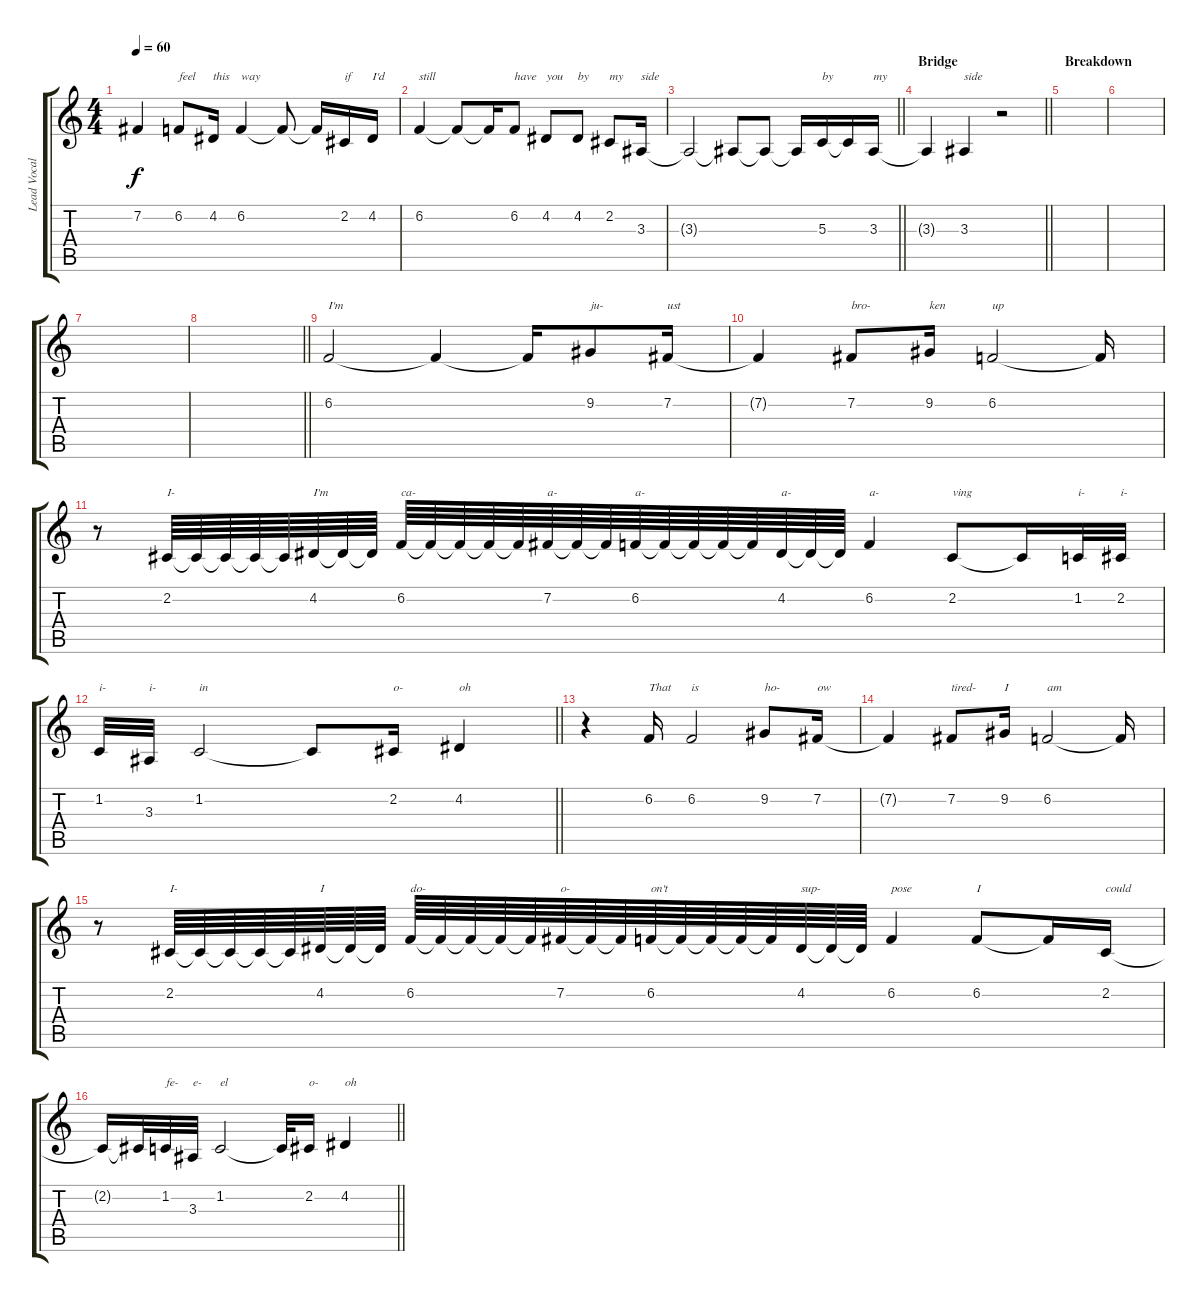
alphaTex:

\track ("Lead Vocals" "Lead Vocal") {instrument altosax}
\staff {score tabs}
\tuning (E4 B3 G3 D3 A2 E2) {hide}
\ts (4 4)
\tempo 60
\clef g2
\ks c
7.2{t}.4{dy f} 6.2.8{txt "feel"} 4.2.16{txt "this"} 6.2.4{txt "way"} 6.2{t}.8 6.2{t}.16 2.2.16{txt "if"} 4.2.16{txt "I'd"} |
6.2.4{txt "still"} 6.2{t}.8 6.2{t}.16 6.2.8{txt "have"} 4.2.8{txt "you"} 4.2.8{txt "by"} 2.2.8{txt "my"} 3.3.16{txt "side"} |
\barLineRight lightlight
3.3{t}.2 3.3{t}.8 3.3{t}.8 3.3{t}.16 5.3.16{txt "by"} 5.3{t}.16 3.3.16{txt "my"} |
\section ("" "Bridge")
\barLineRight lightlight
3.3{t}.4 3.3.4{txt "side"} r.2 |
\section ("" "Breakdown")
|
|
|
\barLineRight lightlight
|
6.2.2{txt "I'm"} 6.2{t}.4 6.2{t}.16 9.2.8{txt "ju-"} 7.2.16{txt "ust"} |
7.2{t}.4 7.2.8{txt "bro-"} 9.2.16{txt "ken"} 6.2.2{txt "up"} 6.2{t}.16 |
r.8 2.2.64{txt "I-"} 2.2{t}.64 2.2{t}.64 2.2{t}.64 2.2{t}.64 4.2.64{txt "I'm"} 4.2{t}.64 4.2{t}.64 6.2.64{txt "ca-"} 6.2{t}.64 6.2{t}.64 6.2{t}.64 6.2{t}.64 7.2.64{txt "a-"} 7.2{t}.64 7.2{t}.64 6.2.64{txt "a-"} 6.2{t}.64 6.2{t}.64 6.2{t}.64 6.2{t}.64 4.2.64{txt "a-"} 4.2{t}.64 4.2{t}.64 6.2.4{txt "a-"} 2.2.8{txt "ving"} 2.2{t}.16 1.2.32{txt "i-"} 2.2.32{txt "i-"} |
\barLineRight lightlight
1.2.32{txt "i-"} 3.3.32{txt "i-"} 1.2.2{txt "in"} 1.2{t}.8 2.2.16{txt "o-"} 4.2.4{txt "oh"} |
r.4 6.2.16{txt "That"} 6.2.2{txt "is"} 9.2.8{txt "ho-"} 7.2.16{txt "ow"} |
7.2{t}.4 7.2.8{txt "tired-"} 9.2.16{txt "I"} 6.2.2{txt "am"} 6.2{t}.16 |
r.8 2.2.64{txt "I-"} 2.2{t}.64 2.2{t}.64 2.2{t}.64 2.2{t}.64 4.2.64{txt "I"} 4.2{t}.64 4.2{t}.64 6.2.64{txt "do-"} 6.2{t}.64 6.2{t}.64 6.2{t}.64 6.2{t}.64 7.2.64{txt "o-"} 7.2{t}.64 7.2{t}.64 6.2.64{txt "on't"} 6.2{t}.64 6.2{t}.64 6.2{t}.64 6.2{t}.64 4.2.64{txt "sup-"} 4.2{t}.64 4.2{t}.64 6.2.4{txt "pose"} 6.2.8{txt "I"} 6.2{t}.16 2.2.16{txt "could"} |
\barLineRight lightlight
2.2{t}.16 2.2{t}.32 1.2.32{txt "fe-"} 3.3.32{txt "e-"} 1.2.2{txt "el"} 1.2{t}.32 2.2.16{txt "o-"} 4.2.4{txt "oh"}
